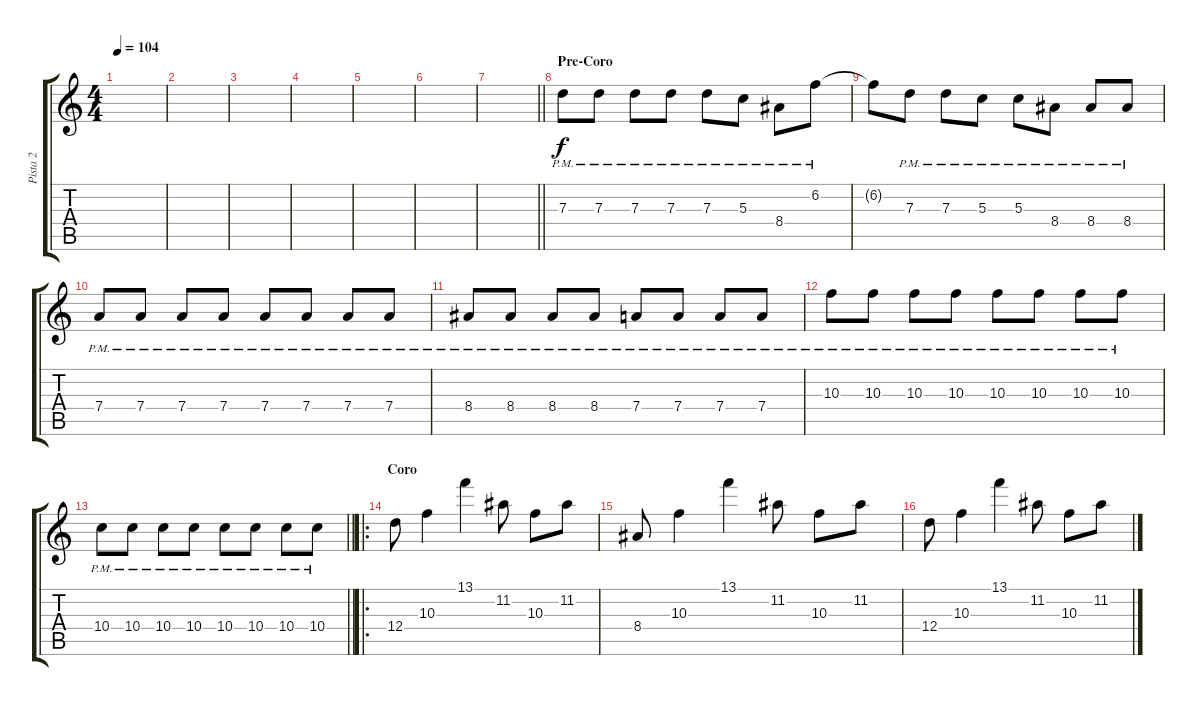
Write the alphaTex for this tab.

\track ("Pista 2" "Pista 2") {instrument distortionguitar}
\staff {score tabs}
\tuning (E4 B3 G3 D3 A2 E2) {hide}
\ts (4 4)
\tempo 104
\clef g2
\ks c
|
|
|
|
|
|
\barLineRight lightlight
|
\section ("" "Pre-Coro")
7.3{pm}.8{instrument distortionguitar} 7.3{pm}.8 7.3{pm}.8 7.3{pm}.8 7.3{pm}.8 5.3{pm}.8 8.4{pm}.8 6.2{pm}.8 |
6.2{t}.8 7.3{pm}.8 7.3{pm}.8 5.3{pm}.8 5.3{pm}.8 8.4{pm}.8 8.4{pm}.8 8.4{pm}.8 |
7.4{pm}.8 7.4{pm}.8 7.4{pm}.8 7.4{pm}.8 7.4{pm}.8 7.4{pm}.8 7.4{pm}.8 7.4{pm}.8 |
8.4{pm}.8 8.4{pm}.8 8.4{pm}.8 8.4{pm}.8 7.4{pm}.8 7.4{pm}.8 7.4{pm}.8 7.4{pm}.8 |
10.3{pm}.8 10.3{pm}.8 10.3{pm}.8 10.3{pm}.8 10.3{pm}.8 10.3{pm}.8 10.3{pm}.8 10.3{pm}.8 |
\barLineRight lightlight
10.4{pm}.8 10.4{pm}.8 10.4{pm}.8 10.4{pm}.8 10.4{pm}.8 10.4{pm}.8 10.4{pm}.8 10.4{pm}.8 |
\ro
\section ("" "Coro")
12.4.8 10.3.4 13.1.4 11.2.8 10.3.8 11.2.8 |
8.4.8 10.3.4 13.1.4 11.2.8 10.3.8 11.2.8 |
12.4.8 10.3.4 13.1.4 11.2.8 10.3.8 11.2.8
